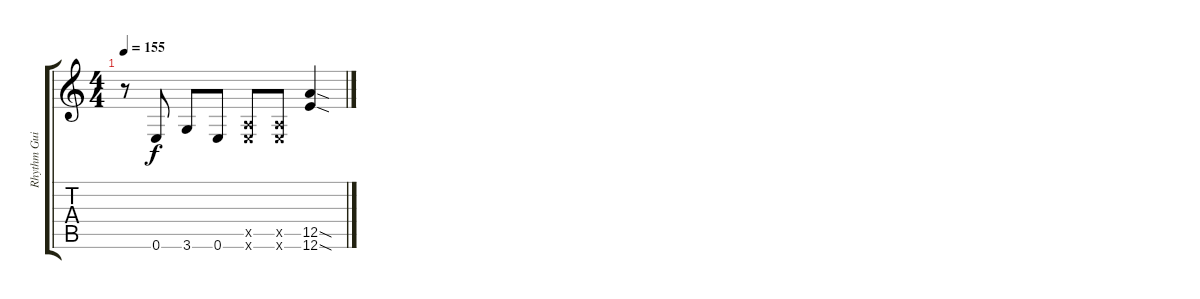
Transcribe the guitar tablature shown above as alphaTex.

\track ("Rhythm Guitar" "Rhythm Gui") {instrument distortionguitar}
\staff {score tabs}
\tuning (E4 B3 G3 D3 A2 E2) {hide}
\ts (4 4)
\tempo 155
\clef g2
\ks c
r.8{dy f} 0.6.8 3.6.8 0.6.8 (0.5{x} 0.6{x}).8 (0.5{x} 0.6{x}).8 (12.5{sod} 12.6{sod}).4
